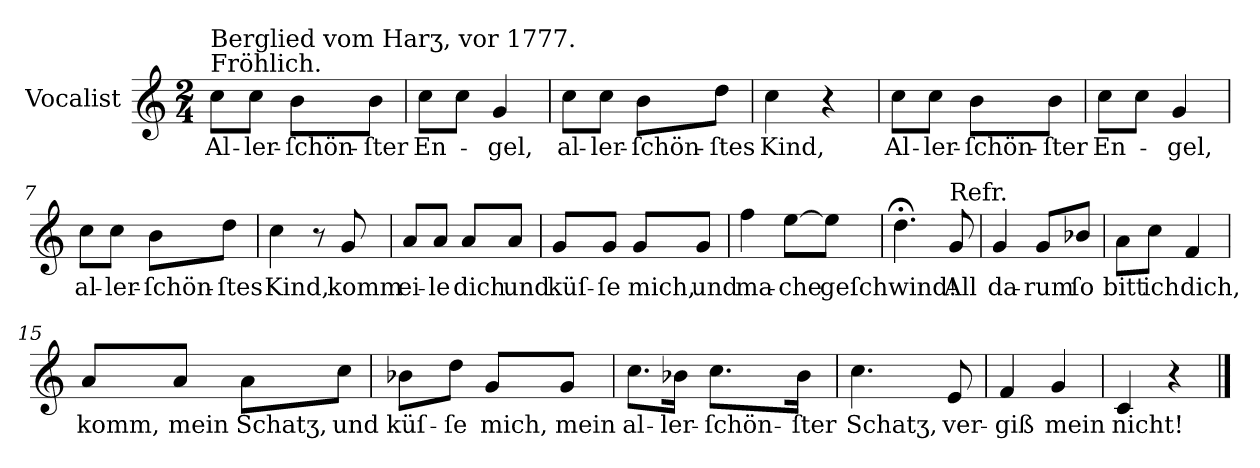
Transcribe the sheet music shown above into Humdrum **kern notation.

**kern	**text
*part1	*part1
*staff1	*staff1
*I"Vocalist	*
*k[]	*
*C:	*
*M2/4	*
=1	=1
!LO:TX:a:t=Fröhlich.	!
!LO:TX:a:t=Berglied vom Harʒ, vor 1777.	!
8ccL	Al-
8ccJ	-ler-
8bL	-ſchön-
8bJ	-ſter
=2	=2
8ccL	En-
8ccJ	.
4g	-gel,
=3	=3
8ccL	al-
8ccJ	-ler-
8bL	-ſchön-
8ddJ	-ſtes
=4	=4
4cc	Kind,
4r	.
=5	=5
8ccL	Al-
8ccJ	-ler-
8bL	-ſchön-
8bJ	-ſter
=6	=6
8ccL	En-
8ccJ	.
4g	-gel,
=7	=7
8ccL	al-
8ccJ	-ler-
8bL	-ſchön-
8ddJ	-ſtes
=8	=8
4cc	Kind,
8r	.
8g	komm
=9	=9
8aL	ei-
8aJ	-le
8aL	dich
8aJ	und
=10	=10
8gL	küſ-
8gJ	-ſe
8gL	mich,
8gJ	und
=11	=11
4ff	ma-
[8eeL	-che
8eeJ]	geſchwind!
=12	=12
4.dd;<	.
!LO:TX:a:t=Refr.	!
8g	All
=13	=13
4g	da-
8gL	-rum
8b-X/J	ſo
=14	=14
8aL	bitt
8ccJ	ich
4f	dich,
=15	=15
8aL	komm,
8aJ	mein
8aL	Schatʒ,
8ccJ	und
=16	=16
8b-XL	küſ-
8ddJ	-ſe
8gL	mich,
8gJ	mein
=17	=17
8.ccL	al-
16b-XJk	-ler-
8.ccL	-ſchön-
16b-Jk	-ſter
=18	=18
4.cc	Schatʒ,
8e	ver-
=19	=19
4f	-giß
4g	mein
=20	=20
4c	nicht!
4r	.
==	==
*-	*-
